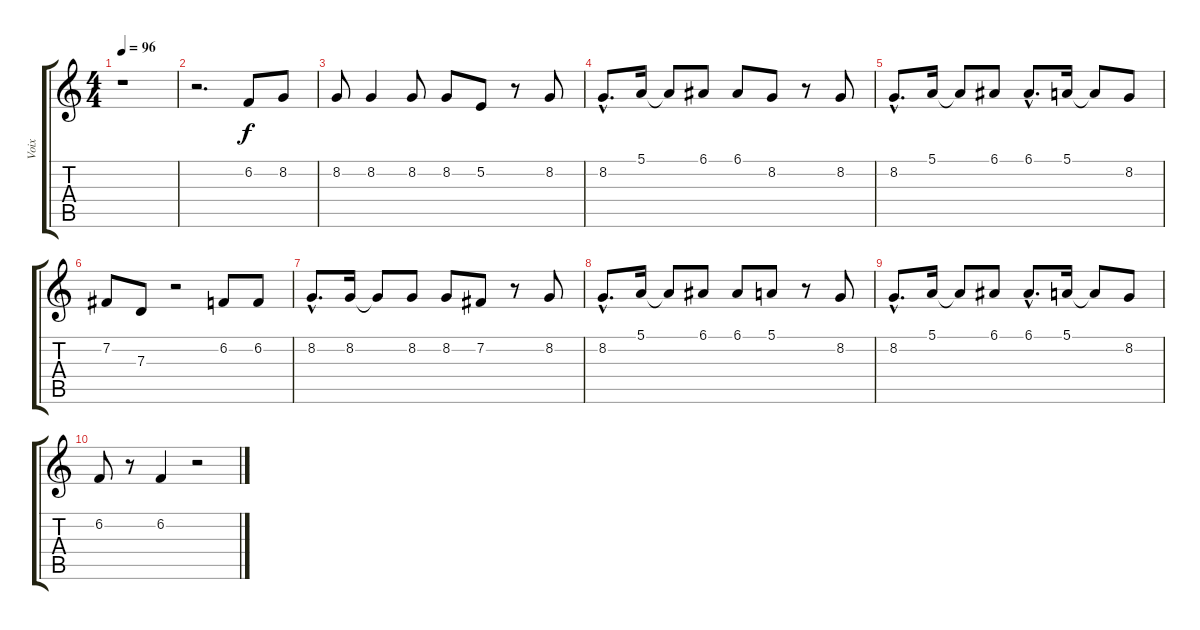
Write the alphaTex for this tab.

\track ("Voix" "Voix") {instrument accordion}
\staff {score tabs}
\tuning (E4 B3 G3 D3 A2 E2) {hide}
\ts (4 4)
\tempo 96
\clef g2
\ks c
r.1{dy f} |
r.2{d} 6.2.8 8.2.8 |
8.2.8 8.2.4 8.2.8 8.2.8 5.2.8 r.8 8.2.8 |
8.2{hac}.8{d} 5.1.16 5.1{t}.8 6.1.8 6.1.8 8.2.8 r.8 8.2.8 |
8.2{hac}.8{d} 5.1.16 5.1{t}.8 6.1.8 6.1{hac}.8{d} 5.1.16 5.1{t}.8 8.2.8 |
7.2.8 7.3.8 r.2 6.2.8 6.2.8 |
8.2{hac}.8{d} 8.2.16 8.2{t}.8 8.2.8 8.2.8 7.2.8 r.8 8.2.8 |
8.2{hac}.8{d} 5.1.16 5.1{t}.8 6.1.8 6.1.8 5.1.8 r.8 8.2.8 |
8.2{hac}.8{d} 5.1.16 5.1{t}.8 6.1.8 6.1{hac}.8{d} 5.1.16 5.1{t}.8 8.2.8 |
6.2.8 r.8 6.2.4 r.2
